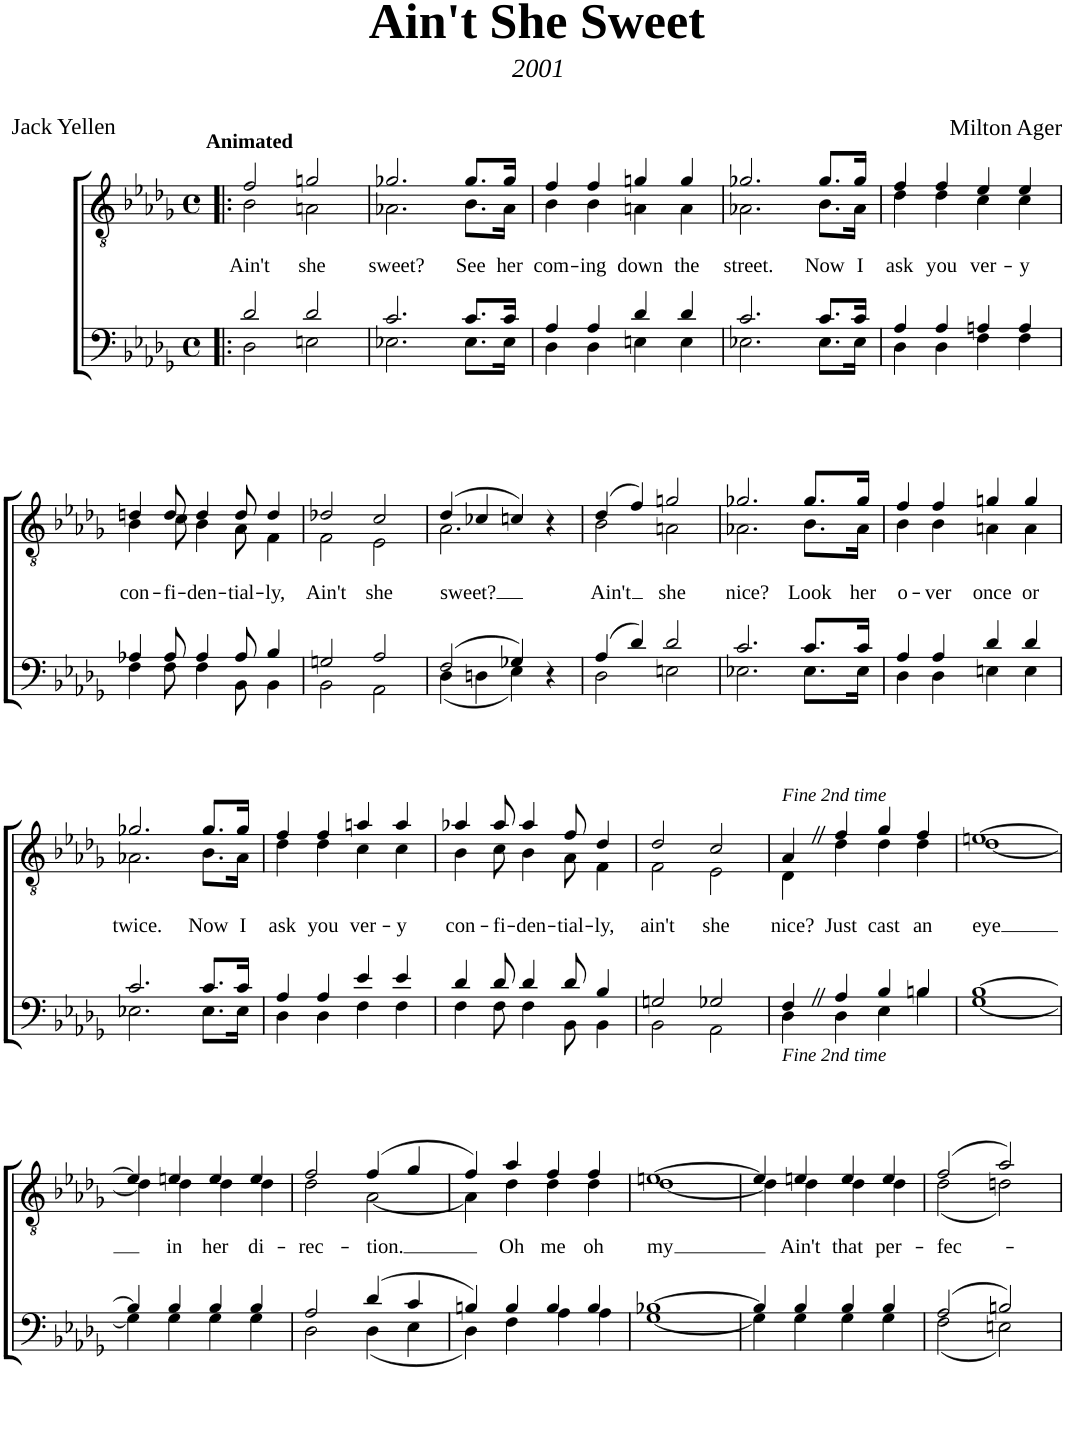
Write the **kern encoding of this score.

**kern	**kern	**text
*part2	*part1	*part1
*staff2	*staff1	*staff1
*I"Piano	*I"Piano	*
*I'Pno	*I'Pno	*
*clefF4	*clefGv2	*
*k[b-e-a-d-g-]	*k[b-e-a-d-g-]	*
*M4/4	*M4/4	*
*met(c)	*met(c)	*
=1!|:	=1!|:	=1!|:
*^	*	*
!	!	!LO:TX:a:B:t=Animated	!
!	!	!	!LO:LY:b
*	*	*^	*
2d-/	2D-\	2f/	2B-\	Ain't
!	!	!	!	!LO:LY:b
2d-/	2En\	2gn/	2An\	she
=2	=2	=2	=2	=2
!	!	!	!	!LO:LY:b
2.c/	2.E-X\	2.g-X/	2.A-X\	sweet?
!	!	!	!	!LO:LY:b
8.c/L	8.E-\L	8.g-/L	8.B-\L	See
!	!	!	!	!LO:LY:b
16c/Jk	16E-\Jk	16g-/Jk	16A-\Jk	her
=3	=3	=3	=3	=3
!	!	!	!	!LO:LY:b
4A-/	4D-\	4f/	4B-\	com-
!	!	!	!	!LO:LY:b
4A-/	4D-\	4f/	4B-\	-ing
!	!	!	!	!LO:LY:b
4d-/	4En\	4gn/	4An\	down
!	!	!	!	!LO:LY:b
4d-/	4E\	4g/	4A\	the
=4	=4	=4	=4	=4
!	!	!	!	!LO:LY:b
2.c/	2.E-X\	2.g-X/	2.A-X\	street.
!	!	!	!	!LO:LY:b
8.c/L	8.E-\L	8.g-/L	8.B-\L	Now
!	!	!	!	!LO:LY:b
16c/Jk	16E-\Jk	16g-/Jk	16A-\Jk	I
=5	=5	=5	=5	=5
!	!	!	!	!LO:LY:b
4A-/	4D-\	4f/	4d-\	ask
!	!	!	!	!LO:LY:b
4A-/	4D-\	4f/	4d-\	you
!	!	!	!	!LO:LY:b
4An/	4F\	4e-/	4c\	ver-
!	!	!	!	!LO:LY:b
4A/	4F\	4e-/	4c\	-y
!!LO:LB:g=z	!!
=6	=6	=6	=6	=6
!	!	!	!	!LO:LY:b
4A-X/	4F\	4dn/	4B-\	con-
!	!	!	!	!LO:LY:b
8A-/	8F\	8d/	8c\	-fi-
!	!	!	!	!LO:LY:b
4A-/	4F\	4d/	4B-\	-den-
!	!	!	!	!LO:LY:b
8A-/	8BB-\	8d/	8A-\	-tial-
!	!	!	!	!LO:LY:b
4B-/	4BB-\	4d/	4F\	-ly,
=7	=7	=7	=7	=7
!	!	!	!	!LO:LY:b
2Gn/	2BB-\	2d-X/	2F\	Ain't
!	!	!	!	!LO:LY:b
2A-/	2AA-\	2c/	2E-\	she
=8	=8	=8	=8	=8
!	!	!	!	!LO:LY:b
(2F/	(4D-\	(4d-/	2.A-\	sweet?
.	4Dn\	4c-X/	.	.
4G-X/)	4E-\)	4cn/)	.	.
4r	4ryy	4r	4ryy	.
=9	=9	=9	=9	=9
!	!	!	!	!LO:LY:b
(4A-/	2D-\	(4d-/	2B-\	Ain't
4d-/)	.	4f/)	.	.
!	!	!	!	!LO:LY:b
2d-/	2En\	2gn/	2An\	she
=10	=10	=10	=10	=10
!	!	!	!	!LO:LY:b
2.c/	2.E-X\	2.g-X/	2.A-X\	nice?
!	!	!	!	!LO:LY:b
8.c/L	8.E-\L	8.g-/L	8.B-\L	Look
!	!	!	!	!LO:LY:b
16c/Jk	16E-\Jk	16g-/Jk	16A-\Jk	her
=11	=11	=11	=11	=11
!	!	!	!	!LO:LY:b
4A-/	4D-\	4f/	4B-\	o-
!	!	!	!	!LO:LY:b
4A-/	4D-\	4f/	4B-\	-ver
!	!	!	!	!LO:LY:b
4d-/	4En\	4gn/	4An\	once
!	!	!	!	!LO:LY:b
4d-/	4E\	4g/	4A\	or
!!LO:LB:g=z	!!
=12	=12	=12	=12	=12
!	!	!	!	!LO:LY:b
2.c/	2.E-X\	2.g-X/	2.A-X\	twice.
!	!	!	!	!LO:LY:b
8.c/L	8.E-\L	8.g-/L	8.B-\L	Now
!	!	!	!	!LO:LY:b
16c/Jk	16E-\Jk	16g-/Jk	16A-\Jk	I
=13	=13	=13	=13	=13
!	!	!	!	!LO:LY:b
4A-/	4D-\	4f/	4d-\	ask
!	!	!	!	!LO:LY:b
4A-/	4D-\	4f/	4d-\	you
!	!	!	!	!LO:LY:b
4e-/	4F\	4an/	4c\	ver-
!	!	!	!	!LO:LY:b
4e-/	4F\	4a/	4c\	-y
=14	=14	=14	=14	=14
!	!	!	!	!LO:LY:b
4d-/	4F\	4a-X/	4B-\	con-
!	!	!	!	!LO:LY:b
8d-/	8F\	8a-/	8c\	-fi-
!	!	!	!	!LO:LY:b
4d-/	4F\	4a-/	4B-\	-den-
!	!	!	!	!LO:LY:b
8d-/	8BB-\	8f/	8A-\	-tial-
!	!	!	!	!LO:LY:b
4B-/	4BB-\	4d-/	4F\	-ly,
=15	=15	=15	=15	=15
!	!	!	!	!LO:LY:b
2Gn/	2BB-\	2d-/	2F\	ain't
!	!	!	!	!LO:LY:b
2G-X/	2AA-\	2c/	2E-\	she
=16	=16	=16	=16	=16
!	!	!LO:TX:a:i:t=Fine 2nd time	!	!
!LO:TX:b:i:t=Fine 2nd time	!	!	!	!
!	!	!	!	!LO:LY:b
4FZ/	4D-\	4A-Z/	4D-\	nice?
!	!	!	!	!LO:LY:b
4A-/	4D-\	4f/	4d-\	Just
!	!	!	!	!LO:LY:b
4B-/	4E-\	4g-/	4d-\	cast
!	!	!	!	!LO:LY:b
4Bn/	4B\	4f/	4d-\	an
=17	=17	=17	=17	=17
!	!	!	!	!LO:LY:b
[1B-	[1G-	[1en	[1d-	eye
!!LO:LB:g=z	!!
=18	=18	=18	=18	=18
4B-/]	4G-\]	4e/]	4d-\]	.
!	!	!	!	!LO:LY:b
4B-/	4G-\	4en/	4d-\	in
!	!	!	!	!LO:LY:b
4B-/	4G-\	4e/	4d-\	her
!	!	!	!	!LO:LY:b
4B-/	4G-\	4e/	4d-\	di-
=19	=19	=19	=19	=19
!	!	!	!	!LO:LY:b
2A-/	2D-\	2f/	2d-\	-rec-
!	!	!	!	!LO:LY:b
(4d-/	(4D-\	(4f/	[2A-\	-tion.
4c/	4E-\	4g-/	.	.
=20	=20	=20	=20	=20
4Bn/)	4D-\)	4f/)	4A-\]	.
!	!	!	!	!LO:LY:b
4B/	4F\	4a-/	4d-\	Oh
!	!	!	!	!LO:LY:b
4B/	4A-\	4f/	4d-\	me
!	!	!	!	!LO:LY:b
4B/	4A-\	4f/	4d-\	oh
=21	=21	=21	=21	=21
!	!	!	!	!LO:LY:b
[1B-X	[1G-	[1en	[1d-	my
=22	=22	=22	=22	=22
4B-/]	4G-\]	4e/]	4d-\]	.
!	!	!	!	!LO:LY:b
4B-/	4G-\	4en/	4d-\	Ain't
!	!	!	!	!LO:LY:b
4B-/	4G-\	4e/	4d-\	that
!	!	!	!	!LO:LY:b
4B-/	4G-\	4e/	4d-\	per-
=23	=23	=23	=23	=23
!	!	!	!	!LO:LY:b
(2A-/	(2F\	(2f/	(2d-\	-fec-
2Bn/)	2En\)	2a-/)	2dn\)	.
*v	*v	*	*	*
*	*v	*v	*
=	=	=
*-	*-	*-
